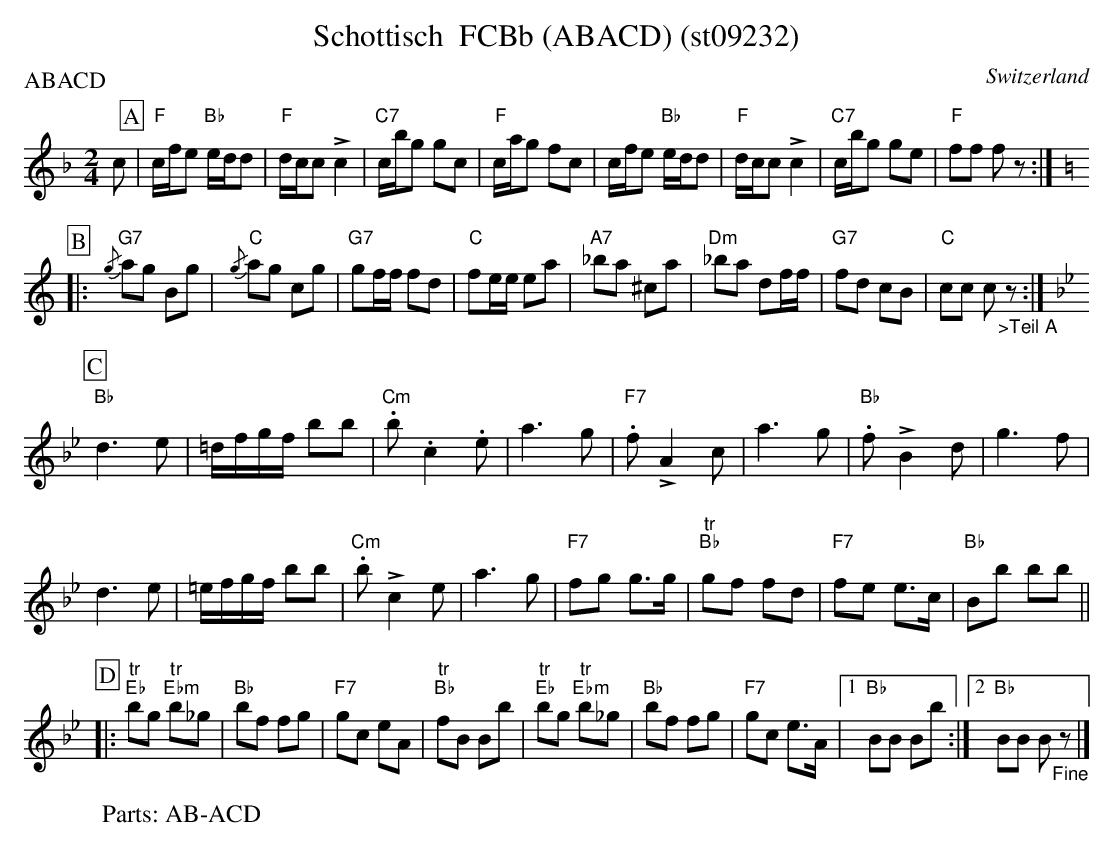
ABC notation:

X:1
T: Schottisch  FCBb (ABACD) (st09232)
P:ABACD
M:2/4
L:1/8
O:Switzerland
K:F major
c [P:A] | "F"c/f/e "Bb"e/d/d | "F"d/c/c !>!c2 | "C7"c/b/g gc | "F"c/a/g fc | c/f/e "Bb"e/d/d | "F"d/c/c !>!c2 | "C7"c/b/g ge | "F"ff fz :| [K:C]
[P:B] |: {/g}"G7"ag Bg | {/g}"C"ag cg | "G7"gf/f/ fd | "C"fe/e/ ea | "A7"_ba ^ca | "Dm"_ba df/f/ | "G7"fd cB | "C"cc c"_>Teil A"z :| [K:Bb]
[P:C] "Bb"d3e | =d/f/g/f/ bb | "Cm".b.c2.e | a3g | "F7".f!>!A2c | a3g | "Bb".f!>!B2d | g3f |
d3e | =e/f/g/f/ bb | "Cm".b !>!c2e | a3g | "F7"fg g>g | "tr""Bb"gf fd | "F7"fe e>c | "Bb"Bb bb ||
[P:D] |: "tr""Eb"bg "tr""Ebm"b_g | "Bb"bf fg | "F7"gc eA | "tr""Bb"fB Bb | "tr""Eb"bg "tr""Ebm"b_g | "Bb"bf fg | "F7"gc e>A |1 "Bb"BB Bb :|2 "Bb"BB B"_Fine"z |]
W:Parts: AB-ACD
